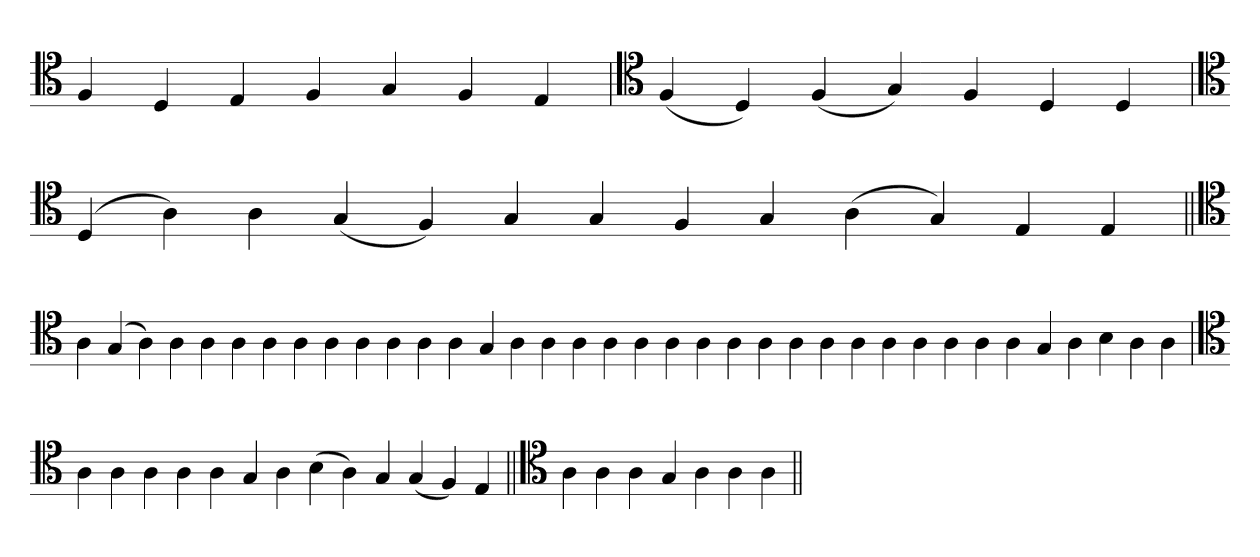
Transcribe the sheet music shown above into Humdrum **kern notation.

**kern
*part1
*staff1
*clefC4
=
4F
4D
4E
4F
4G
4F
4E
=`
*clefC4
(4F
4D)
(4F
4G)
4F
4D
4D
='
*clefC4
(4D
4A)
4A
(4G
4F)
4G
4G
4F
4G
(4A
4G)
4E
4E
=||
*clefC4
4A
(4G
4A)
4A
4A
4A
4A
4A
4A
4A
4A
4A
4A
4G
4A
4A
4A
4A
4A
4A
4A
4A
4A
4A
4A
4A
4A
4A
4A
4A
4A
4G
4A
4B
4A
4A
=
*clefC4
4A
4A
4A
4A
4A
4G
4A
(4B
4A)
4G
(4G
4F)
4E
=||
*clefC4
4A
4A
4A
4G
4A
4A
4A
=||
*-
